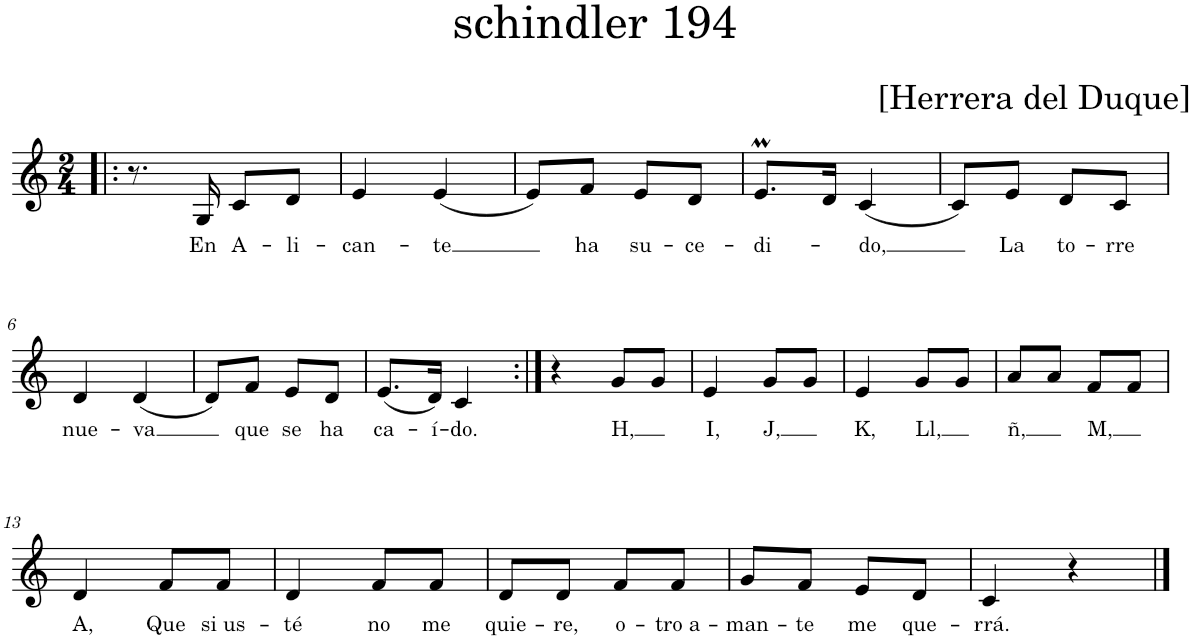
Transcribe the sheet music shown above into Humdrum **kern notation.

**kern	**text
*part1	*part1
*staff1	*staff1
*I"Piano	*
*I'Pno.	*
*clefG2	*
*k[]	*
*M2/4	*
=1!|:	=1!|:
8.r	.
!	!LO:LY:b
16G/	En
!	!LO:LY:b
8c/L	A-
!	!LO:LY:b
8d/J	-li-
=2	=2
!	!LO:LY:b
4e/	-can-
!	!LO:LY:b
(4e/	-te
=3	=3
8e/L)	.
!	!LO:LY:b
8f/J	ha
!	!LO:LY:b
8e/L	su-
!	!LO:LY:b
8d/J	-ce-
=4	=4
!	!LO:LY:b
8.em/L	-di-
16d/Jk	.
!	!LO:LY:b
(4c/	-do,
=5	=5
8c/L)	.
!	!LO:LY:b
8e/J	La
!	!LO:LY:b
8d/L	to-
!	!LO:LY:b
8c/J	-rre
!!LO:LB:g=z
=6	=6
!	!LO:LY:b
4d/	nue-
!	!LO:LY:b
(4d/	-va
=7	=7
8d/L)	.
!	!LO:LY:b
8f/J	que
!	!LO:LY:b
8e/L	se
!	!LO:LY:b
8d/J	ha
=8	=8
!	!LO:LY:b
(8.e/L	ca-
!	!LO:LY:b
16d/Jk)	-í-
!	!LO:LY:b
4c/	-do.
=9:|!	=9:|!
4r	.
!	!LO:LY:b
8g/L	H,
8g/J	.
=10	=10
!	!LO:LY:b
4e/	I,
!	!LO:LY:b
8g/L	J,
8g/J	.
=11	=11
!	!LO:LY:b
4e/	K,
!	!LO:LY:b
8g/L	Ll,
8g/J	.
=12	=12
!	!LO:LY:b
8a/L	ñ,
8a/J	.
!	!LO:LY:b
8f/L	M,
8f/J	.
!!LO:LB:g=z
=13	=13
!	!LO:LY:b
4d/	A,
!	!LO:LY:b
8f/L	Que
!	!LO:LY:b
8f/J	si us-
=14	=14
!	!LO:LY:b
4d/	-té
!	!LO:LY:b
8f/L	no
!	!LO:LY:b
8f/J	me
=15	=15
!	!LO:LY:b
8d/L	quie-
!	!LO:LY:b
8d/J	-re,
!	!LO:LY:b
8f/L	o-
!	!LO:LY:b
8f/J	-tro a-
=16	=16
!	!LO:LY:b
8g/L	-man-
!	!LO:LY:b
8f/J	-te
!	!LO:LY:b
8e/L	me
!	!LO:LY:b
8d/J	que-
=17	=17
!	!LO:LY:b
4c/	-rrá.
4r	.
==	==
*-	*-
